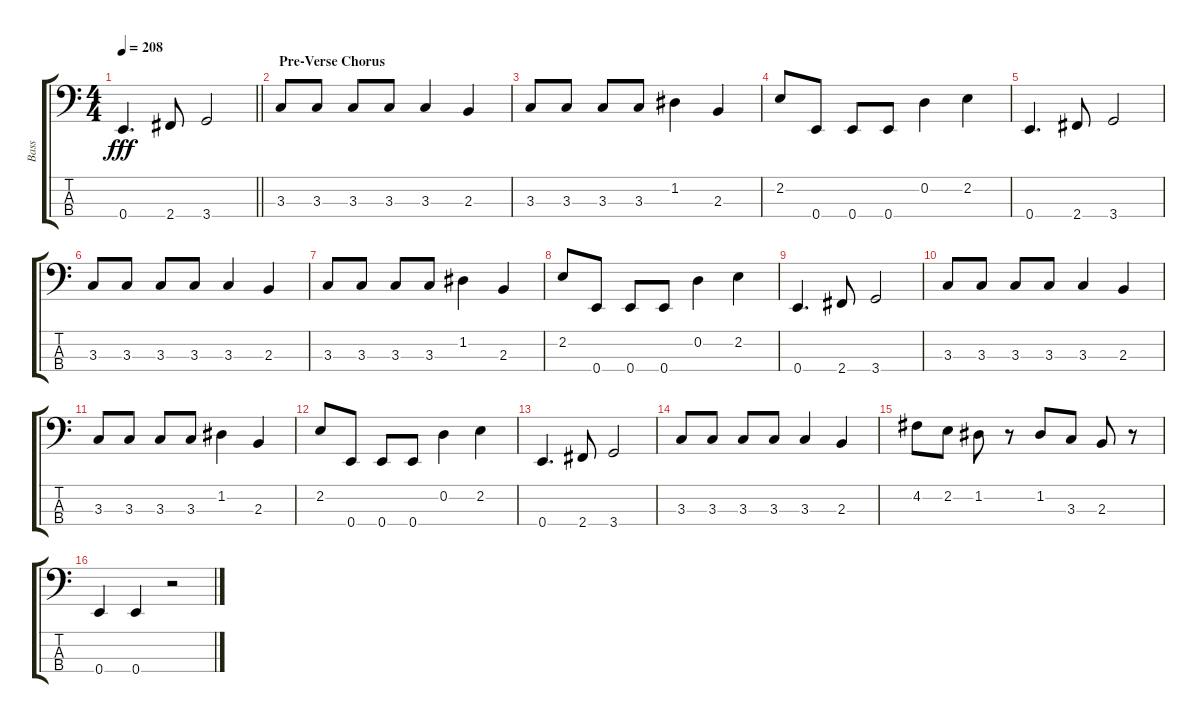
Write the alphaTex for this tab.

\track ("Bass" "Bass") {instrument electricbassfinger}
\staff {score tabs}
\tuning (G2 D2 A1 E1) {hide}
\ts (4 4)
\tempo 208
\clef f4
\barLineRight lightlight
\ks c
0.4.4{d dy fff} 2.4.8 3.4.2 |
\section ("" " Pre-Verse Chorus")
3.3.8 3.3.8 3.3.8 3.3.8 3.3.4 2.3.4 |
3.3.8 3.3.8 3.3.8 3.3.8 1.2.4 2.3.4 |
2.2.8 0.4.8 0.4.8 0.4.8 0.2.4 2.2.4 |
0.4.4{d} 2.4.8 3.4.2 |
3.3.8 3.3.8 3.3.8 3.3.8 3.3.4 2.3.4 |
3.3.8 3.3.8 3.3.8 3.3.8 1.2.4 2.3.4 |
2.2.8 0.4.8 0.4.8 0.4.8 0.2.4 2.2.4 |
0.4.4{d} 2.4.8 3.4.2 |
3.3.8 3.3.8 3.3.8 3.3.8 3.3.4 2.3.4 |
3.3.8 3.3.8 3.3.8 3.3.8 1.2.4 2.3.4 |
2.2.8 0.4.8 0.4.8 0.4.8 0.2.4 2.2.4 |
0.4.4{d} 2.4.8 3.4.2 |
3.3.8 3.3.8 3.3.8 3.3.8 3.3.4 2.3.4 |
4.2.8 2.2.8 1.2.8 r.8 1.2.8 3.3.8 2.3.8 r.8 |
0.4.4 0.4.4 r.2
